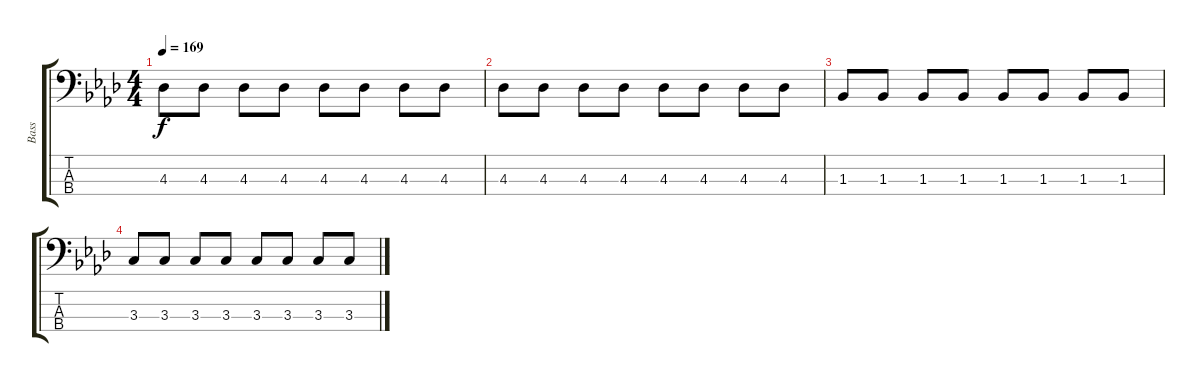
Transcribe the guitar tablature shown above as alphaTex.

\track ("Bass" "Bass") {instrument electricbasspick}
\staff {score tabs}
\tuning (G2 D2 A1 E1) {hide}
\ts (4 4)
\tempo 169
\clef f4
\ks fminor
4.3.8{dy f} 4.3.8 4.3.8 4.3.8 4.3.8 4.3.8 4.3.8 4.3.8 |
4.3.8 4.3.8 4.3.8 4.3.8 4.3.8 4.3.8 4.3.8 4.3.8 |
1.3.8 1.3.8 1.3.8 1.3.8 1.3.8 1.3.8 1.3.8 1.3.8 |
3.3.8 3.3.8 3.3.8 3.3.8 3.3.8 3.3.8 3.3.8 3.3.8
